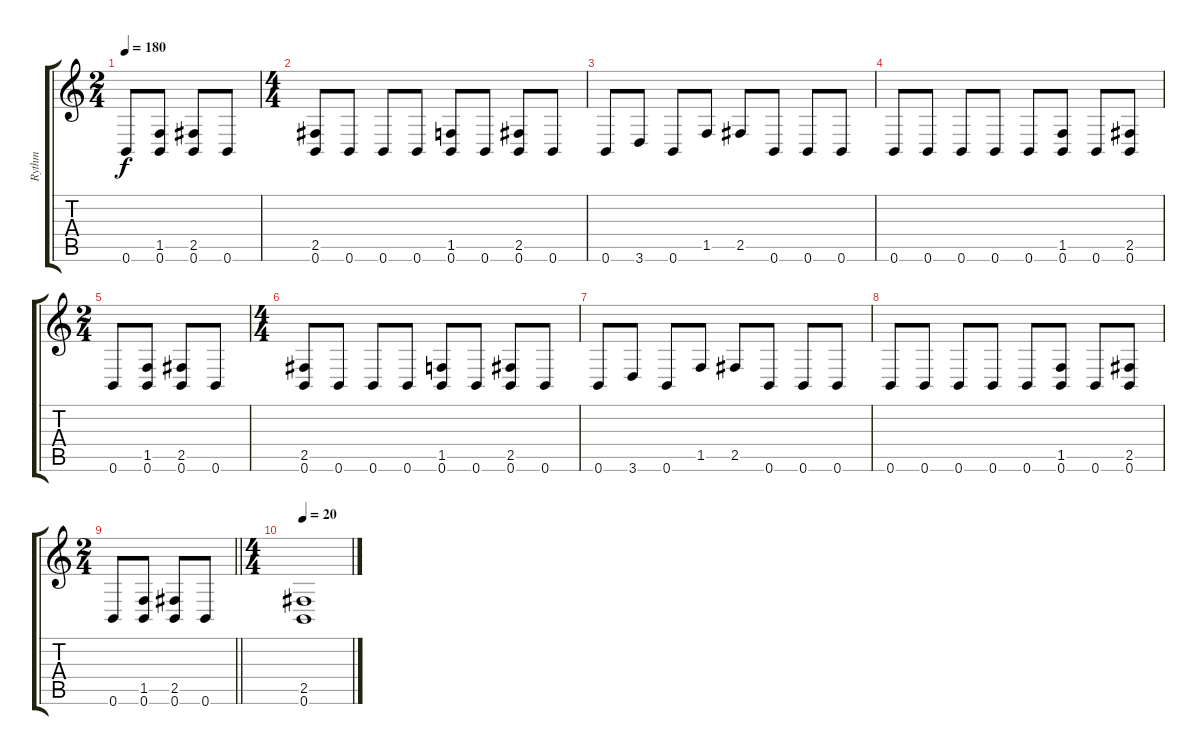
\track ("Rythm" "Rythm") {instrument distortionguitar}
\staff {score tabs}
\tuning (B3 Gb3 D3 A2 E2 B1) {hide}
\ts (2 4)
\tempo 180
\clef g2
\ks c
0.6.8{dy f} (1.5 0.6).8 (2.5 0.6).8 0.6.8 |
\ts (4 4)
(2.5 0.6).8 0.6.8 0.6.8 0.6.8 (1.5 0.6).8 0.6.8 (2.5 0.6).8 0.6.8 |
0.6.8 3.6.8 0.6.8 1.5.8 2.5.8 0.6.8 0.6.8 0.6.8 |
0.6.8 0.6.8 0.6.8 0.6.8 0.6.8 (1.5 0.6).8 0.6.8 (2.5 0.6).8 |
\ts (2 4)
0.6.8 (1.5 0.6).8 (2.5 0.6).8 0.6.8 |
\ts (4 4)
(2.5 0.6).8 0.6.8 0.6.8 0.6.8 (1.5 0.6).8 0.6.8 (2.5 0.6).8 0.6.8 |
0.6.8 3.6.8 0.6.8 1.5.8 2.5.8 0.6.8 0.6.8 0.6.8 |
0.6.8 0.6.8 0.6.8 0.6.8 0.6.8 (1.5 0.6).8 0.6.8 (2.5 0.6).8 |
\ts (2 4)
\barLineRight lightlight
0.6.8 (1.5 0.6).8 (2.5 0.6).8 0.6.8 |
\ts (4 4)
\tempo 20
(2.5 0.6).1{volume 0}
